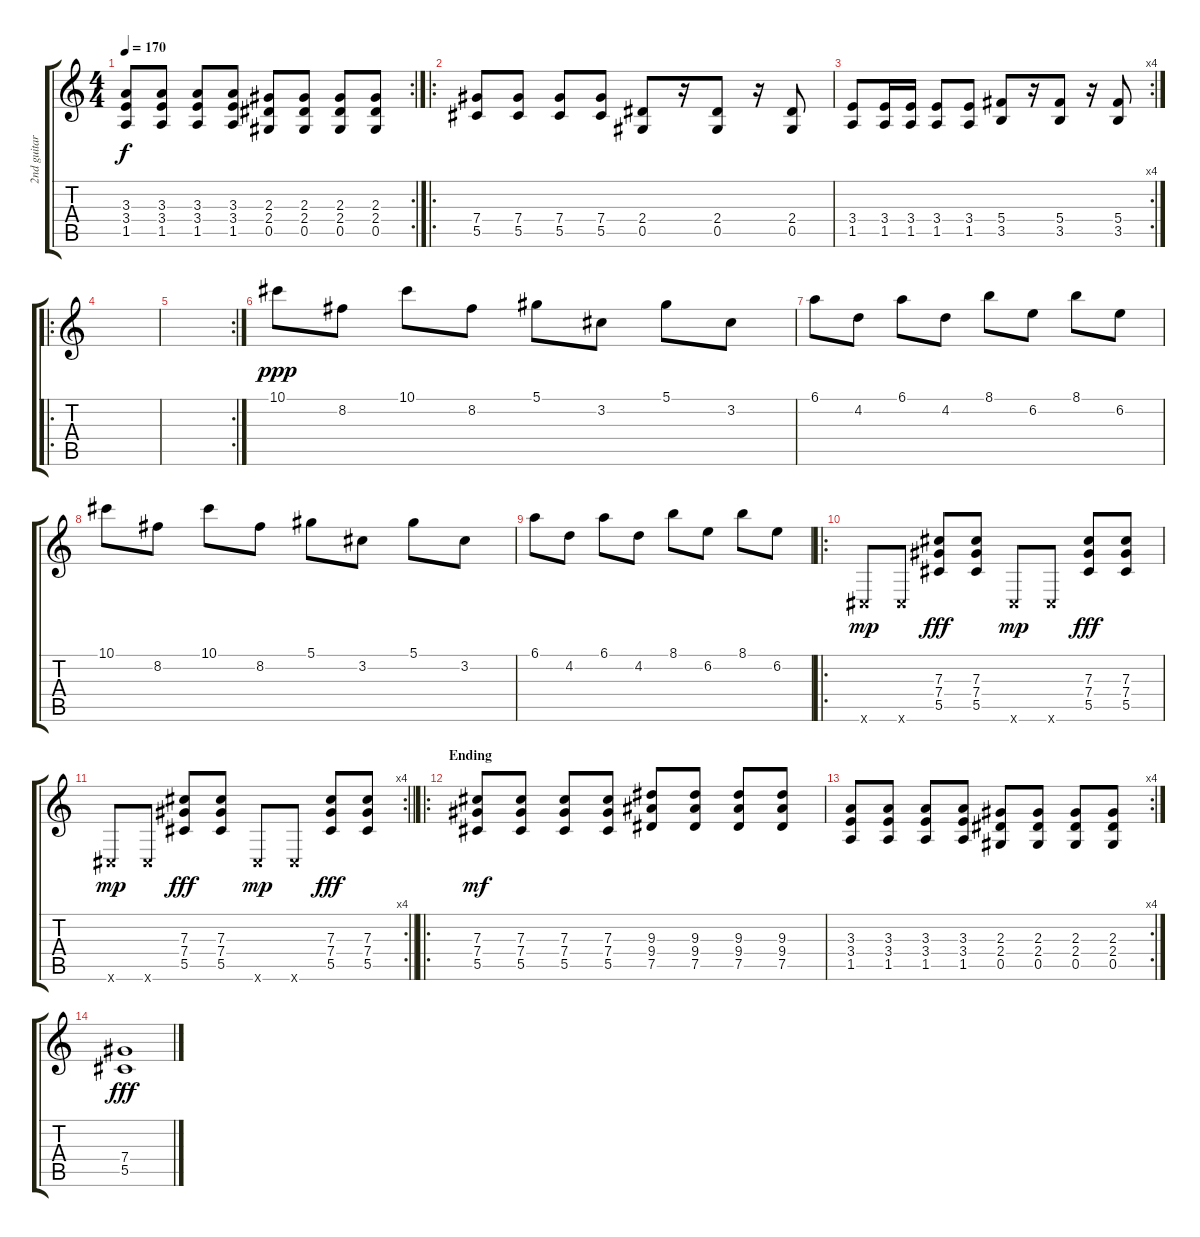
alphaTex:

\track ("2nd guitar" "2nd guitar") {instrument overdrivenguitar}
\staff {score tabs}
\tuning (Eb4 Bb3 Gb3 Db3 Ab2 Db2) {hide}
\rc 2
\ts (4 4)
\tempo 170
\clef g2
\ks c
(3.3 3.4 1.5).8{dy f} (3.3 3.4 1.5).8 (3.3 3.4 1.5).8 (3.3 3.4 1.5).8 (2.3 2.4 0.5).8 (2.3 2.4 0.5).8 (2.3 2.4 0.5).8 (2.3 2.4 0.5).8 |
\ro
(7.4 5.5).8 (7.4 5.5).8 (7.4 5.5).8 (7.4 5.5).8 (2.4 0.5).8 r.16 (2.4 0.5).8 r.16 (2.4 0.5).8 |
\rc 4
(3.4 1.5).8 (3.4 1.5).16 (3.4 1.5).16 (3.4 1.5).8 (3.4 1.5).8 (5.4 3.5).8 r.16 (5.4 3.5).8 r.16 (5.4 3.5).8 |
\ro
|
\rc 2
|
10.1.8{dy ppp} 8.2.8 10.1.8 8.2.8 5.1.8 3.2.8 5.1.8 3.2.8 |
6.1.8 4.2.8 6.1.8 4.2.8 8.1.8 6.2.8 8.1.8 6.2.8 |
10.1.8 8.2.8 10.1.8 8.2.8 5.1.8 3.2.8 5.1.8 3.2.8 |
6.1.8 4.2.8 6.1.8 4.2.8 8.1.8 6.2.8 8.1.8 6.2.8 |
\ro
0.6{x}.8{dy mp} 0.6{x}.8 (7.3 7.4 5.5).8{dy fff} (7.3 7.4 5.5).8 0.6{x}.8{dy mp} 0.6{x}.8 (7.3 7.4 5.5).8{dy fff} (7.3 7.4 5.5).8 |
\rc 4
\barLineRight lightlight
0.6{x}.8{dy mp} 0.6{x}.8 (7.3 7.4 5.5).8{dy fff} (7.3 7.4 5.5).8 0.6{x}.8{dy mp} 0.6{x}.8 (7.3 7.4 5.5).8{dy fff} (7.3 7.4 5.5).8 |
\ro
\section ("" "Ending")
(7.3 7.4 5.5).8{dy mf} (7.3 7.4 5.5).8 (7.3 7.4 5.5).8 (7.3 7.4 5.5).8 (9.3 9.4 7.5).8 (9.3 9.4 7.5).8 (9.3 9.4 7.5).8 (9.3 9.4 7.5).8 |
\rc 4
(3.3 3.4 1.5).8 (3.3 3.4 1.5).8 (3.3 3.4 1.5).8 (3.3 3.4 1.5).8 (2.3 2.4 0.5).8 (2.3 2.4 0.5).8 (2.3 2.4 0.5).8 (2.3 2.4 0.5).8 |
(7.4 5.5).1{dy fff}
